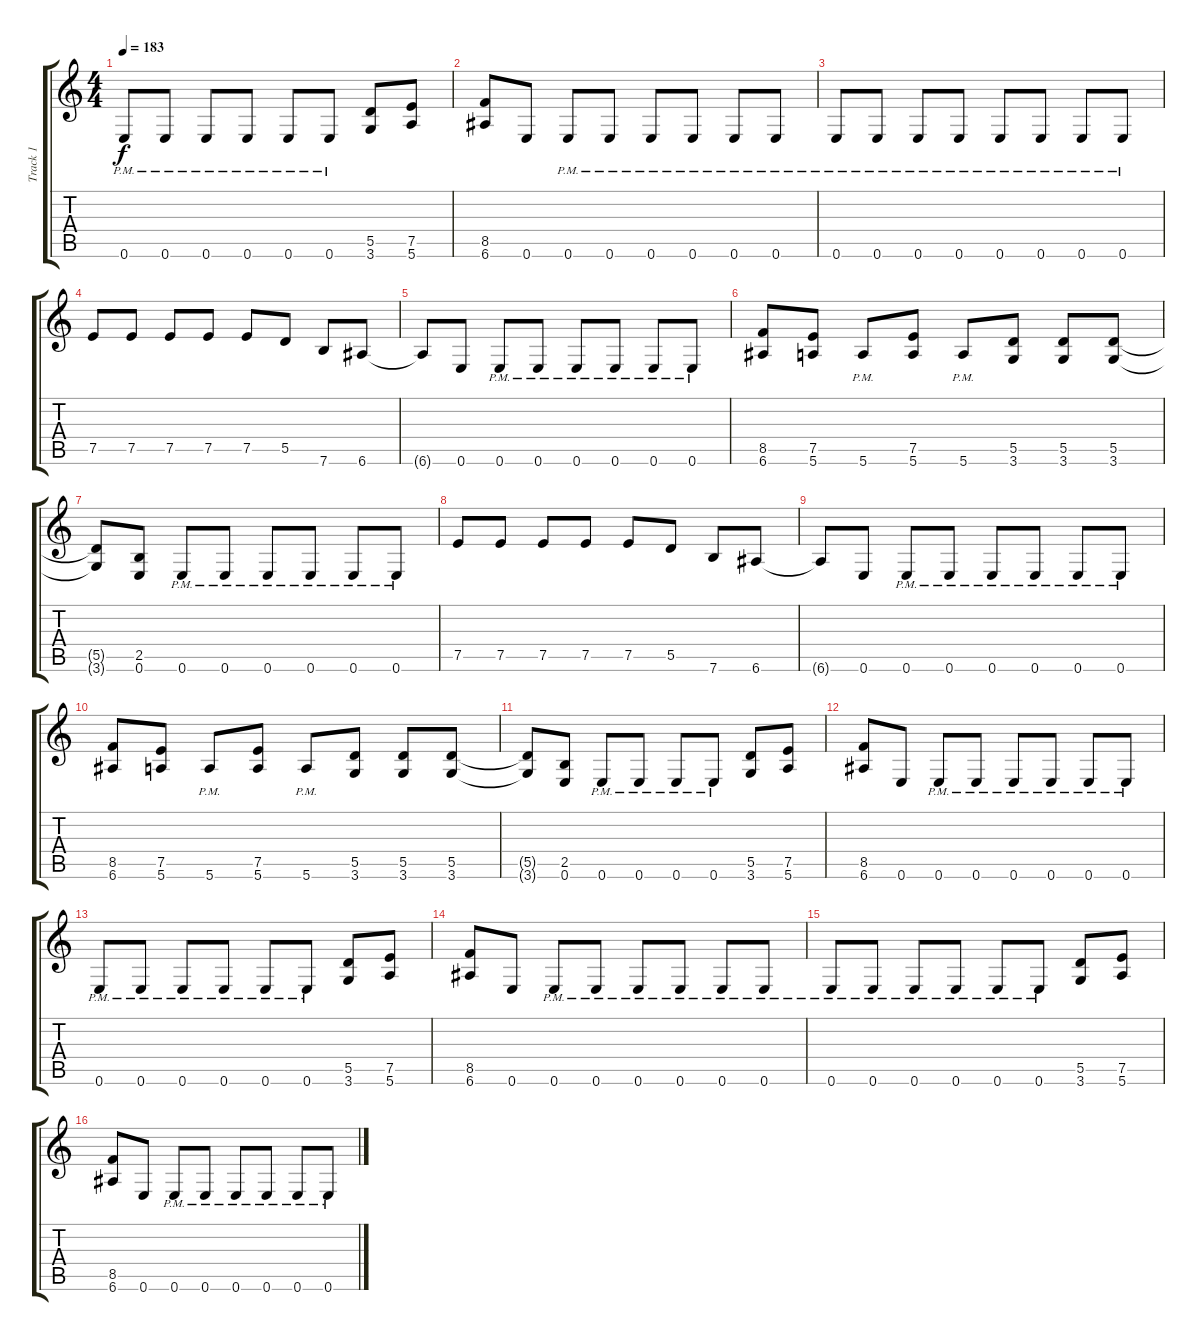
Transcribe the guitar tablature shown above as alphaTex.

\track ("Track 1" "Track 1") {instrument distortionguitar}
\staff {score tabs}
\tuning (E4 B3 G3 D3 A2 E2) {hide}
\ts (4 4)
\tempo 183
\clef g2
\ks c
0.6{pm}.8{dy f} 0.6{pm}.8 0.6{pm}.8 0.6{pm}.8 0.6{pm}.8 0.6{pm}.8 (5.5 3.6).8 (7.5 5.6).8 |
(8.5 6.6).8 0.6.8 0.6{pm}.8 0.6{pm}.8 0.6{pm}.8 0.6{pm}.8 0.6{pm}.8 0.6{pm}.8 |
0.6{pm}.8 0.6{pm}.8 0.6{pm}.8 0.6{pm}.8 0.6{pm}.8 0.6{pm}.8 0.6{pm}.8 0.6{pm}.8 |
7.5.8 7.5.8 7.5.8 7.5.8 7.5.8 5.5.8 7.6.8 6.6.8 |
6.6{t}.8 0.6.8 0.6{pm}.8 0.6{pm}.8 0.6{pm}.8 0.6{pm}.8 0.6{pm}.8 0.6{pm}.8 |
(8.5 6.6).8 (7.5 5.6).8 5.6{pm}.8 (7.5 5.6).8 5.6{pm}.8 (5.5 3.6).8 (5.5 3.6).8 (5.5 3.6).8 |
(5.5{t} 3.6{t}).8 (2.5 0.6).8 0.6{pm}.8 0.6{pm}.8 0.6{pm}.8 0.6{pm}.8 0.6{pm}.8 0.6{pm}.8 |
7.5.8 7.5.8 7.5.8 7.5.8 7.5.8 5.5.8 7.6.8 6.6.8 |
6.6{t}.8 0.6.8 0.6{pm}.8 0.6{pm}.8 0.6{pm}.8 0.6{pm}.8 0.6{pm}.8 0.6{pm}.8 |
(8.5 6.6).8 (7.5 5.6).8 5.6{pm}.8 (7.5 5.6).8 5.6{pm}.8 (5.5 3.6).8 (5.5 3.6).8 (5.5 3.6).8 |
(5.5{t} 3.6{t}).8 (2.5 0.6).8 0.6{pm}.8 0.6{pm}.8 0.6{pm}.8 0.6{pm}.8 (5.5 3.6).8 (7.5 5.6).8 |
(8.5 6.6).8 0.6.8 0.6{pm}.8 0.6{pm}.8 0.6{pm}.8 0.6{pm}.8 0.6{pm}.8 0.6{pm}.8 |
0.6{pm}.8 0.6{pm}.8 0.6{pm}.8 0.6{pm}.8 0.6{pm}.8 0.6{pm}.8 (5.5 3.6).8 (7.5 5.6).8 |
(8.5 6.6).8 0.6.8 0.6{pm}.8 0.6{pm}.8 0.6{pm}.8 0.6{pm}.8 0.6{pm}.8 0.6{pm}.8 |
0.6{pm}.8 0.6{pm}.8 0.6{pm}.8 0.6{pm}.8 0.6{pm}.8 0.6{pm}.8 (5.5 3.6).8 (7.5 5.6).8 |
(8.5 6.6).8 0.6.8 0.6{pm}.8 0.6{pm}.8 0.6{pm}.8 0.6{pm}.8 0.6{pm}.8 0.6{pm}.8
